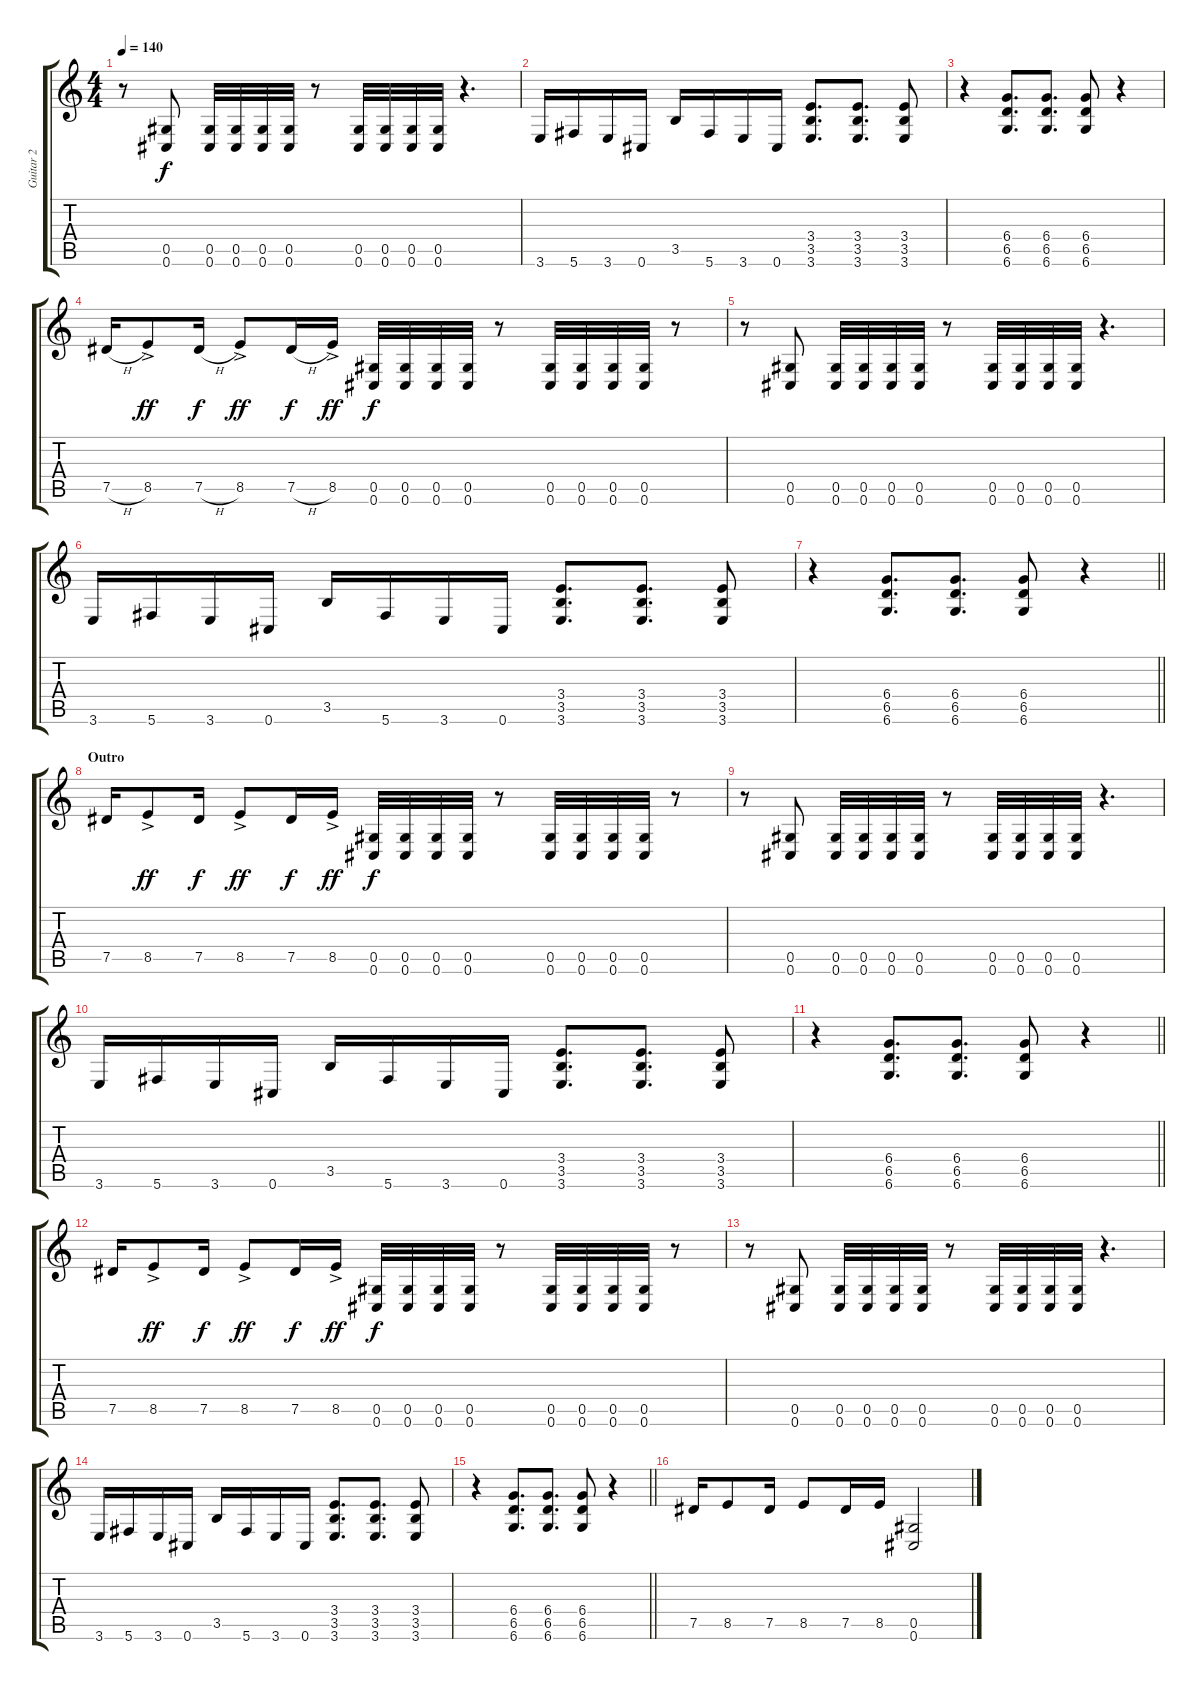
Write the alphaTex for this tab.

\track ("Guitar 2" "Guitar 2") {instrument distortionguitar}
\staff {score tabs}
\tuning (Eb4 Bb3 Gb3 Db3 Ab2 Db2) {hide}
\ts (4 4)
\tempo 140
\clef g2
\ks c
r.8{dy f} (0.5 0.6).8 (0.5 0.6).32 (0.5 0.6).32 (0.5 0.6).32 (0.5 0.6).32 r.8 (0.5 0.6).32 (0.5 0.6).32 (0.5 0.6).32 (0.5 0.6).32 r.4{d} |
3.6.16 5.6.16 3.6.16 0.6.16 3.5.16 5.6.16 3.6.16 0.6.16 (3.4 3.5 3.6).8{d} (3.4 3.5 3.6).8{d} (3.4 3.5 3.6).8 |
r.4 (6.4 6.5 6.6).8{d} (6.4 6.5 6.6).8{d} (6.4 6.5 6.6).8 r.4 |
7.5{h}.16 8.5{ac}.8{dy ff} 7.5{h}.16{dy f} 8.5{ac}.8{dy ff} 7.5{h}.16{dy f} 8.5{ac}.16{dy ff} (0.5 0.6).32{dy f} (0.5 0.6).32 (0.5 0.6).32 (0.5 0.6).32 r.8 (0.5 0.6).32 (0.5 0.6).32 (0.5 0.6).32 (0.5 0.6).32 r.8 |
r.8 (0.5 0.6).8 (0.5 0.6).32 (0.5 0.6).32 (0.5 0.6).32 (0.5 0.6).32 r.8 (0.5 0.6).32 (0.5 0.6).32 (0.5 0.6).32 (0.5 0.6).32 r.4{d} |
3.6.16 5.6.16 3.6.16 0.6.16 3.5.16 5.6.16 3.6.16 0.6.16 (3.4 3.5 3.6).8{d} (3.4 3.5 3.6).8{d} (3.4 3.5 3.6).8 |
\barLineRight lightlight
r.4 (6.4 6.5 6.6).8{d} (6.4 6.5 6.6).8{d} (6.4 6.5 6.6).8 r.4 |
\section ("" "Outro")
7.5.16 8.5{ac}.8{dy ff} 7.5.16{dy f} 8.5{ac}.8{dy ff} 7.5.16{dy f} 8.5{ac}.16{dy ff} (0.5 0.6).32{dy f} (0.5 0.6).32 (0.5 0.6).32 (0.5 0.6).32 r.8 (0.5 0.6).32 (0.5 0.6).32 (0.5 0.6).32 (0.5 0.6).32 r.8 |
r.8 (0.5 0.6).8 (0.5 0.6).32 (0.5 0.6).32 (0.5 0.6).32 (0.5 0.6).32 r.8 (0.5 0.6).32 (0.5 0.6).32 (0.5 0.6).32 (0.5 0.6).32 r.4{d} |
3.6.16 5.6.16 3.6.16 0.6.16 3.5.16 5.6.16 3.6.16 0.6.16 (3.4 3.5 3.6).8{d} (3.4 3.5 3.6).8{d} (3.4 3.5 3.6).8 |
\barLineRight lightlight
r.4 (6.4 6.5 6.6).8{d} (6.4 6.5 6.6).8{d} (6.4 6.5 6.6).8 r.4 |
7.5.16 8.5{ac}.8{dy ff} 7.5.16{dy f} 8.5{ac}.8{dy ff} 7.5.16{dy f} 8.5{ac}.16{dy ff} (0.5 0.6).32{dy f} (0.5 0.6).32 (0.5 0.6).32 (0.5 0.6).32 r.8 (0.5 0.6).32 (0.5 0.6).32 (0.5 0.6).32 (0.5 0.6).32 r.8 |
r.8 (0.5 0.6).8 (0.5 0.6).32 (0.5 0.6).32 (0.5 0.6).32 (0.5 0.6).32 r.8 (0.5 0.6).32 (0.5 0.6).32 (0.5 0.6).32 (0.5 0.6).32 r.4{d} |
3.6.16 5.6.16 3.6.16 0.6.16 3.5.16 5.6.16 3.6.16 0.6.16 (3.4 3.5 3.6).8{d} (3.4 3.5 3.6).8{d} (3.4 3.5 3.6).8 |
\barLineRight lightlight
r.4 (6.4 6.5 6.6).8{d} (6.4 6.5 6.6).8{d} (6.4 6.5 6.6).8 r.4 |
7.5.16 8.5.8 7.5.16 8.5.8 7.5.16 8.5.16 (0.5 0.6).2
